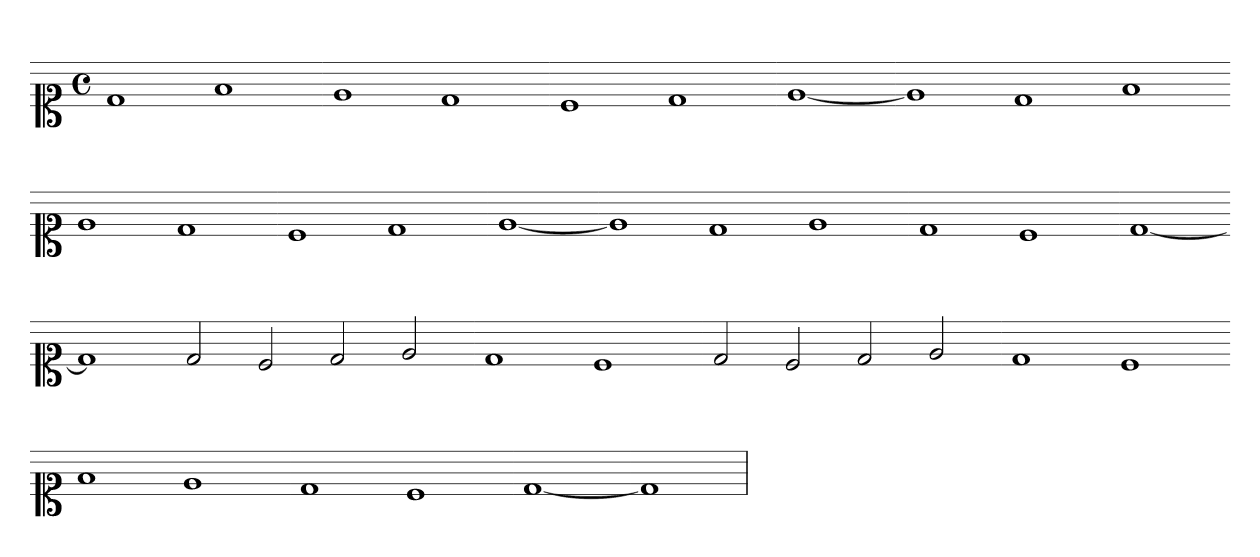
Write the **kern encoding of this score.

**kern
*part1
*staff1
*clefC1
*k[]
*M4/4
*met(c)
=
1d
1f
=-
1e
1d
=-
1c
1d
=-
[1e
=-
1e]
1d
1f
=-
1e
1d
=-
1c
1d
=-
[1e
=-
1e]
1d
1e
=-
1d
1c
=-
[1d
=-
1d]
2d
2c
2d
2e
=-
1d
1c
=-
2d
2c
2d
2e
=-
1d
1c
=-
1f
1e
=-
1d
1c
=-
[1d
=1-
1d]
=
*-
